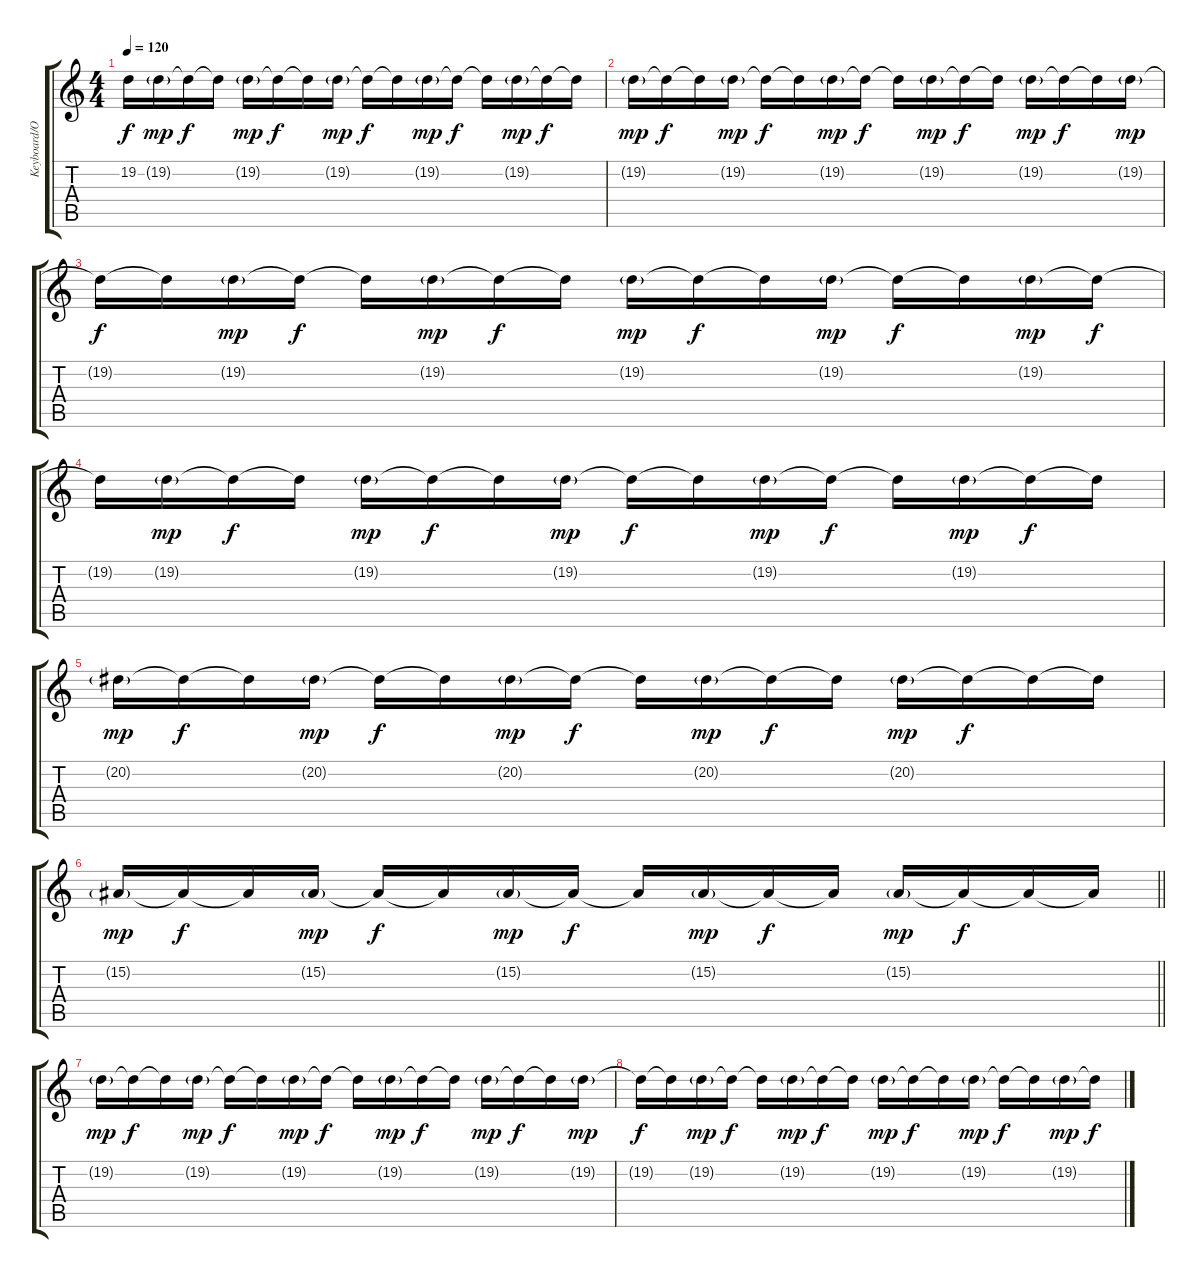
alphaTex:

\track ("Keyboard/Overdub" "Keyboard/O") {instrument acousticgrandpiano}
\staff {score tabs}
\tuning (C4 G3 Eb3 Bb2 F2 C2) {hide}
\ts (4 4)
\tempo 120
\clef g2
\ks c
19.2{t}.16{dy f} 19.2{g}.16{dy mp} 19.2{t}.16{dy f} 19.2{t}.16 19.2{g}.16{dy mp} 19.2{t}.16{dy f} 19.2{t}.16 19.2{g}.16{dy mp} 19.2{t}.16{dy f} 19.2{t}.16 19.2{g}.16{dy mp} 19.2{t}.16{dy f} 19.2{t}.16 19.2{g}.16{dy mp} 19.2{t}.16{dy f} 19.2{t}.16 |
19.2{g}.16{dy mp} 19.2{t}.16{dy f} 19.2{t}.16 19.2{g}.16{dy mp} 19.2{t}.16{dy f} 19.2{t}.16 19.2{g}.16{dy mp} 19.2{t}.16{dy f} 19.2{t}.16 19.2{g}.16{dy mp} 19.2{t}.16{dy f} 19.2{t}.16 19.2{g}.16{dy mp} 19.2{t}.16{dy f} 19.2{t}.16 19.2{g}.16{dy mp} |
19.2{t}.16{dy f} 19.2{t}.16 19.2{g}.16{dy mp} 19.2{t}.16{dy f} 19.2{t}.16 19.2{g}.16{dy mp} 19.2{t}.16{dy f} 19.2{t}.16 19.2{g}.16{dy mp} 19.2{t}.16{dy f} 19.2{t}.16 19.2{g}.16{dy mp} 19.2{t}.16{dy f} 19.2{t}.16 19.2{g}.16{dy mp} 19.2{t}.16{dy f} |
19.2{t}.16 19.2{g}.16{dy mp} 19.2{t}.16{dy f} 19.2{t}.16 19.2{g}.16{dy mp} 19.2{t}.16{dy f} 19.2{t}.16 19.2{g}.16{dy mp} 19.2{t}.16{dy f} 19.2{t}.16 19.2{g}.16{dy mp} 19.2{t}.16{dy f} 19.2{t}.16 19.2{g}.16{dy mp} 19.2{t}.16{dy f} 19.2{t}.16 |
20.2{g}.16{dy mp} 20.2{t}.16{dy f} 20.2{t}.16 20.2{g}.16{dy mp} 20.2{t}.16{dy f} 20.2{t}.16 20.2{g}.16{dy mp} 20.2{t}.16{dy f} 20.2{t}.16 20.2{g}.16{dy mp} 20.2{t}.16{dy f} 20.2{t}.16 20.2{g}.16{dy mp} 20.2{t}.16{dy f} 20.2{t}.16 20.2{t}.16 |
\barLineRight lightlight
15.2{g}.16{dy mp} 15.2{t}.16{dy f} 15.2{t}.16 15.2{g}.16{dy mp} 15.2{t}.16{dy f} 15.2{t}.16 15.2{g}.16{dy mp} 15.2{t}.16{dy f} 15.2{t}.16 15.2{g}.16{dy mp} 15.2{t}.16{dy f} 15.2{t}.16 15.2{g}.16{dy mp} 15.2{t}.16{dy f} 15.2{t}.16 15.2{t}.16 |
19.2{g}.16{dy mp} 19.2{t}.16{dy f} 19.2{t}.16 19.2{g}.16{dy mp} 19.2{t}.16{dy f} 19.2{t}.16 19.2{g}.16{dy mp} 19.2{t}.16{dy f} 19.2{t}.16 19.2{g}.16{dy mp} 19.2{t}.16{dy f} 19.2{t}.16 19.2{g}.16{dy mp} 19.2{t}.16{dy f} 19.2{t}.16 19.2{g}.16{dy mp} |
19.2{t}.16{dy f} 19.2{t}.16 19.2{g}.16{dy mp} 19.2{t}.16{dy f} 19.2{t}.16 19.2{g}.16{dy mp} 19.2{t}.16{dy f} 19.2{t}.16 19.2{g}.16{dy mp} 19.2{t}.16{dy f} 19.2{t}.16 19.2{g}.16{dy mp} 19.2{t}.16{dy f} 19.2{t}.16 19.2{g}.16{dy mp} 19.2{t}.16{dy f}
